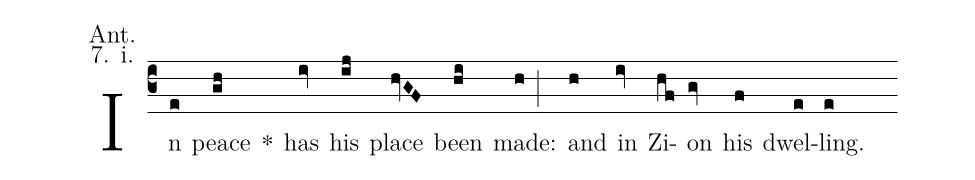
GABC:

annotation: Ant.;
annotation: 7. i.;
%%
(c3) In(e) peace(gh) <sp>*</sp>() has(iv) his(ij) place(hvGF) been(hi) made:(h;) and(h) in(iv) Zi(hf)on(gv) his(f) dwel(e)ling.(e)
